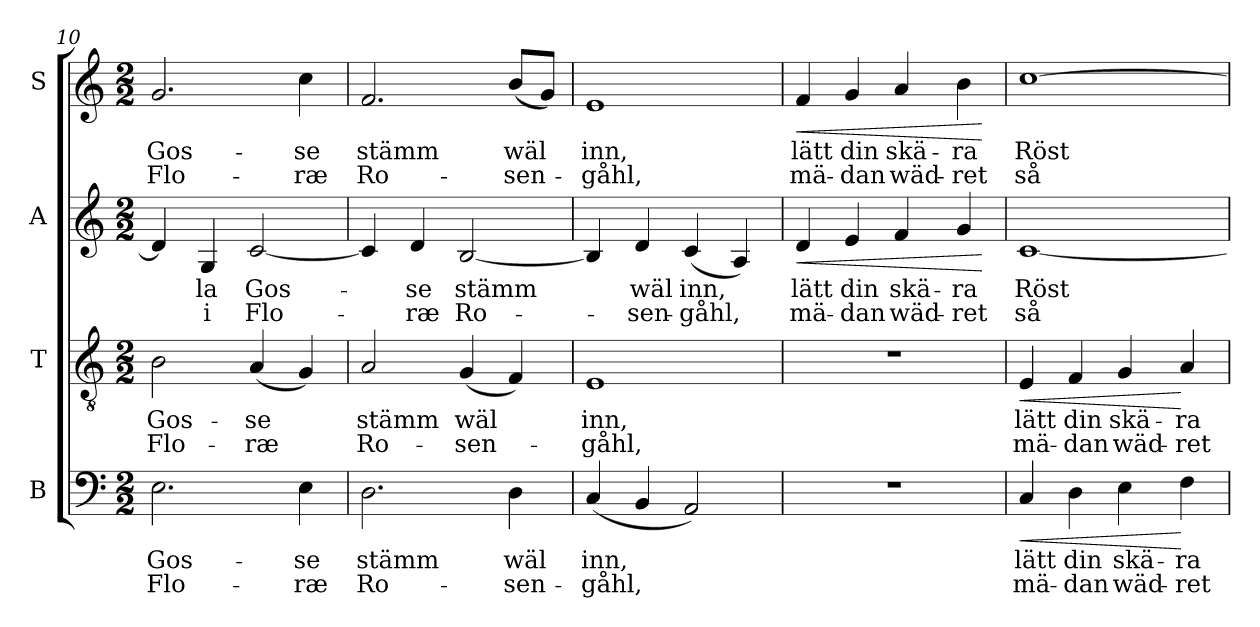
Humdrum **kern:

**kern	**text	**text	**dynam	**kern	**text	**text	**dynam	**kern	**text	**text	**dynam	**kern	**text	**text	**dynam
*part4	*part4	*part4	*part4	*part3	*part3	*part3	*part3	*part2	*part2	*part2	*part2	*part1	*part1	*part1	*part1
*staff4	*staff4	*staff4	*staff4	*staff3	*staff3	*staff3	*staff3	*staff2	*staff2	*staff2	*staff2	*staff1	*staff1	*staff1	*staff1
*I"B	*	*	*	*I"T	*	*	*	*I"A	*	*	*	*I"S	*	*	*
*clefF4	*	*	*	*clefGv2	*	*	*	*clefG2	*	*	*	*clefG2	*	*	*
*k[]	*	*	*	*k[]	*	*	*	*k[]	*	*	*	*k[]	*	*	*
*C:	*	*	*	*C:	*	*	*	*C:	*	*	*	*C:	*	*	*
*M2/2	*	*	*	*M2/2	*	*	*	*M2/2	*	*	*	*M2/2	*	*	*
=10	=10	=10	=10	=10	=10	=10	=10	=10	=10	=10	=10	=10	=10	=10	=10
!	!LO:LY:b	!LO:LY:b	!	!	!	!	!	!	!	!	!	!	!	!	!
!	!	!	!	!	!LO:LY:b	!LO:LY:b	!	!	!	!	!	!	!	!	!
!	!	!	!	!	!	!	!	!	!	!	!	!	!LO:LY:b	!LO:LY:b	!
2.E\	Gos-	Flo-	.	2B\	Gos-	Flo-	.	4d/]	.	.	.	2.g/	Gos-	Flo-	.
!	!	!	!	!	!	!	!	!	!LO:LY:b	!LO:LY:b	!	!	!	!	!
.	.	.	.	.	.	.	.	4G/	-la	-i	.	.	.	.	.
!	!	!	!	!	!LO:LY:b	!LO:LY:b	!	!	!	!	!	!	!	!	!
!	!	!	!	!	!	!	!	!	!LO:LY:b	!LO:LY:b	!	!	!	!	!
.	.	.	.	(<4A/	-se	-ræ	.	[2c/	Gos-	Flo-	.	.	.	.	.
!	!LO:LY:b	!LO:LY:b	!	!	!	!	!	!	!	!	!	!	!	!	!
!	!	!	!	!	!	!	!	!	!	!	!	!	!LO:LY:b	!LO:LY:b	!
4E\	-se	-ræ	.	4G/)	.	.	.	.	.	.	.	4cc\	-se	-ræ	.
=11	=11	=11	=11	=11	=11	=11	=11	=11	=11	=11	=11	=11	=11	=11	=11
!	!LO:LY:b	!LO:LY:b	!	!	!	!	!	!	!	!	!	!	!	!	!
!	!	!	!	!	!LO:LY:b	!LO:LY:b	!	!	!	!	!	!	!	!	!
!	!	!	!	!	!	!	!	!	!	!	!	!	!LO:LY:b	!LO:LY:b	!
2.D\	stämm	Ro-	.	2A/	stämm	Ro-	.	4c/]	.	.	.	2.f/	stämm	Ro-	.
!	!	!	!	!	!	!	!	!	!LO:LY:b	!LO:LY:b	!	!	!	!	!
.	.	.	.	.	.	.	.	4d/	-se	-ræ	.	.	.	.	.
!	!	!	!	!	!LO:LY:b	!LO:LY:b	!	!	!	!	!	!	!	!	!
!	!	!	!	!	!	!	!	!	!LO:LY:b	!LO:LY:b	!	!	!	!	!
.	.	.	.	(<4G/	wäl	-sen-	.	[2B/	stämm	Ro-	.	.	.	.	.
!	!LO:LY:b	!LO:LY:b	!	!	!	!	!	!	!	!	!	!	!	!	!
!	!	!	!	!	!	!	!	!	!	!	!	!	!LO:LY:b	!LO:LY:b	!
4D\	wäl	-sen-	.	4F/)	.	.	.	.	.	.	.	(<8b/L	wäl	-sen-	.
.	.	.	.	.	.	.	.	.	.	.	.	8g/J)	.	.	.
!!LO:LB:g=z
=12	=12	=12	=12	=12	=12	=12	=12	=12	=12	=12	=12	=12	=12	=12	=12
!	!LO:LY:b	!LO:LY:b	!	!	!	!	!	!	!	!	!	!	!	!	!
!	!	!	!	!	!LO:LY:b	!LO:LY:b	!	!	!	!	!	!	!	!	!
!	!	!	!	!	!	!	!	!	!	!	!	!	!LO:LY:b	!LO:LY:b	!
(<4C/	inn,	-gåhl,	.	1E	inn,	-gåhl,	.	4B/]	.	.	.	1e	inn,	-gåhl,	.
!	!	!	!	!	!	!	!	!	!LO:LY:b	!LO:LY:b	!	!	!	!	!
4BB/	.	.	.	.	.	.	.	4d/	wäl	-sen-	.	.	.	.	.
!	!	!	!	!	!	!	!	!	!LO:LY:b	!LO:LY:b	!	!	!	!	!
2AA/)	.	.	.	.	.	.	.	(<4c/	inn,	-gåhl,	.	.	.	.	.
.	.	.	.	.	.	.	.	4A/)	.	.	.	.	.	.	.
=13	=13	=13	=13	=13	=13	=13	=13	=13	=13	=13	=13	=13	=13	=13	=13
!	!	!	!	!	!	!	!	!	!LO:LY:b	!LO:LY:b	!LO:HP:b	!	!	!	!
!	!	!	!	!	!	!	!	!	!	!	!	!	!LO:LY:b	!LO:LY:b	!LO:HP:b
1r	.	.	.	1r	.	.	.	4d/	lätt	mä-	<	4f/	lätt	mä-	<
!	!	!	!	!	!	!	!	!	!LO:LY:b	!LO:LY:b	!	!	!	!	!
!	!	!	!	!	!	!	!	!	!	!	!	!	!LO:LY:b	!LO:LY:b	!
.	.	.	.	.	.	.	.	4e/	din	-dan	.	4g/	din	-dan	.
!	!	!	!	!	!	!	!	!	!LO:LY:b	!LO:LY:b	!	!	!	!	!
!	!	!	!	!	!	!	!	!	!	!	!	!	!LO:LY:b	!LO:LY:b	!
.	.	.	.	.	.	.	.	4f/	skä-	wäd-	.	4a/	skä-	wäd-	.
!	!	!	!	!	!	!	!	!	!LO:LY:b	!LO:LY:b	!	!	!	!	!
!	!	!	!	!	!	!	!	!	!	!	!	!	!LO:LY:b	!LO:LY:b	!
.	.	.	.	.	.	.	.	4g/	-ra	-ret	.	4b\	-ra	-ret	.
.	.	.	.	.	.	.	.	.	.	.	[	.	.	.	[
=14	=14	=14	=14	=14	=14	=14	=14	=14	=14	=14	=14	=14	=14	=14	=14
!	!LO:LY:b	!LO:LY:b	!LO:HP:b	!	!	!	!	!	!	!	!	!	!	!	!
!	!	!	!	!	!LO:LY:b	!LO:LY:b	!LO:HP:b	!	!	!	!	!	!	!	!
!	!	!	!	!	!	!	!	!	!LO:LY:b	!LO:LY:b	!	!	!	!	!
!	!	!	!	!	!	!	!	!	!	!	!	!	!LO:LY:b	!LO:LY:b	!
4C/	lätt	mä-	<	4E/	lätt	mä-	<	[1c	Röst	så	.	[1cc	Röst	så	.
!	!LO:LY:b	!LO:LY:b	!	!	!	!	!	!	!	!	!	!	!	!	!
!	!	!	!	!	!LO:LY:b	!LO:LY:b	!	!	!	!	!	!	!	!	!
4D\	din	-dan	.	4F/	din	-dan	.	.	.	.	.	.	.	.	.
!	!LO:LY:b	!LO:LY:b	!	!	!	!	!	!	!	!	!	!	!	!	!
!	!	!	!	!	!LO:LY:b	!LO:LY:b	!	!	!	!	!	!	!	!	!
4E\	skä-	wäd-	.	4G/	skä-	wäd-	.	.	.	.	.	.	.	.	.
!	!LO:LY:b	!LO:LY:b	!	!	!	!	!	!	!	!	!	!	!	!	!
!	!	!	!	!	!LO:LY:b	!LO:LY:b	!	!	!	!	!	!	!	!	!
4F\	-ra	-ret	[	4A/	-ra	-ret	[	.	.	.	.	.	.	.	.
=	=	=	=	=	=	=	=	=	=	=	=	=	=	=	=
*-	*-	*-	*-	*-	*-	*-	*-	*-	*-	*-	*-	*-	*-	*-	*-
